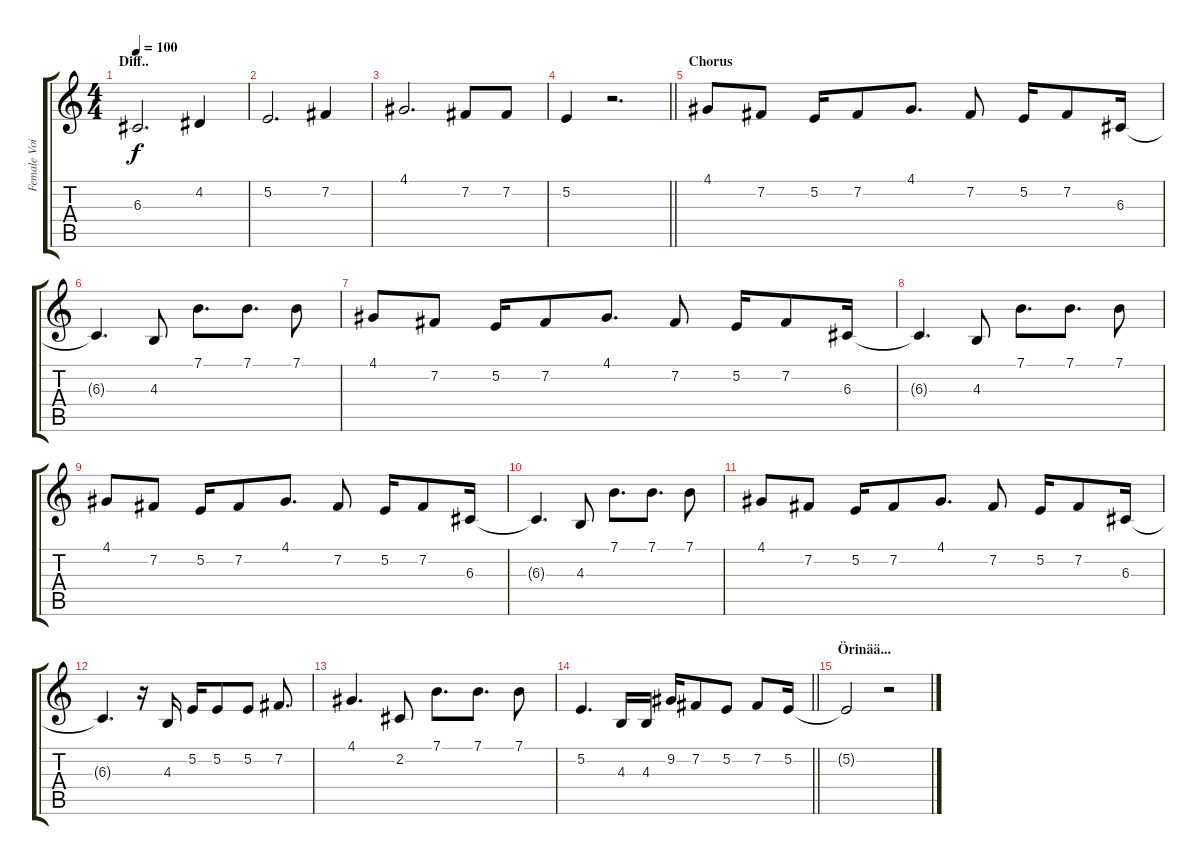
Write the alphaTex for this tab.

\track ("Female Voice(s)" "Female Voi") {instrument clarinet}
\staff {score tabs}
\tuning (E4 B3 G3 D3 A2 E2) {hide}
\ts (4 4)
\section ("" "Diff..")
\tempo 100
\clef g2
\ks c
6.3.2{d dy f} 4.2.4 |
5.2.2{d} 7.2.4 |
4.1.2{d} 7.2.8 7.2.8 |
\barLineRight lightlight
5.2.4 r.2{d} |
\section ("" "Chorus")
4.1.8 7.2.8 5.2.16 7.2.8 4.1.8{d} 7.2.8 5.2.16 7.2.8 6.3.16 |
6.3{t}.4{d} 4.3.8 7.1.8{d} 7.1.8{d} 7.1.8 |
4.1.8 7.2.8 5.2.16 7.2.8 4.1.8{d} 7.2.8 5.2.16 7.2.8 6.3.16 |
6.3{t}.4{d} 4.3.8 7.1.8{d} 7.1.8{d} 7.1.8 |
4.1.8 7.2.8 5.2.16 7.2.8 4.1.8{d} 7.2.8 5.2.16 7.2.8 6.3.16 |
6.3{t}.4{d} 4.3.8 7.1.8{d} 7.1.8{d} 7.1.8 |
4.1.8 7.2.8 5.2.16 7.2.8 4.1.8{d} 7.2.8 5.2.16 7.2.8 6.3.16 |
6.3{t}.4{d} r.16 4.3.16 5.2.16 5.2.8 5.2.8 7.2.8{d} |
4.1.4{d} 2.2.8 7.1.8{d} 7.1.8{d} 7.1.8 |
\barLineRight lightlight
5.2.4{d} 4.3.16 4.3.16 9.2.16 7.2.8 5.2.8 7.2.8 5.2.16 |
\section ("" "Örinää...")
5.2{t}.2 r.2
